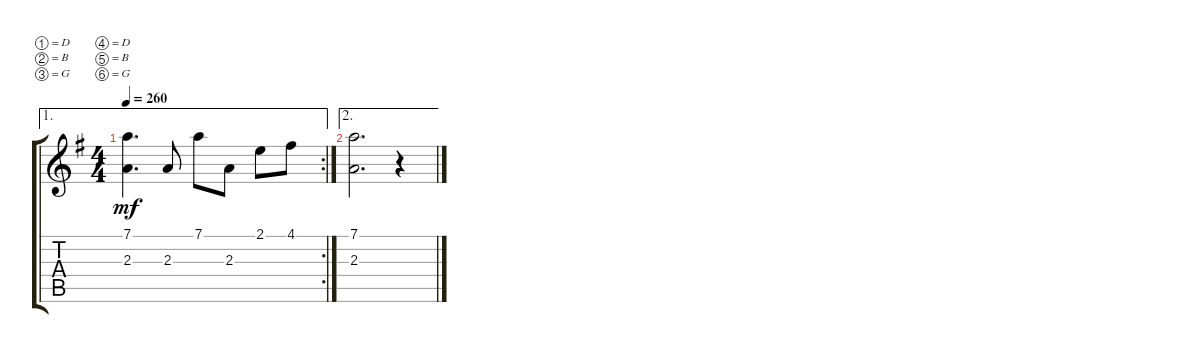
\defaultSystemsLayout 4
\bracketExtendMode groupsimilarinstruments
\singleTrackTrackNamePolicy hidden
\multiTrackTrackNamePolicy hidden
\otherSystemsTrackNameOrientation horizontal
\track ("Steel Guitar" "S-Gt") {instrument acousticguitarsteel}
\staff {score tabs}
\tuning (D4 B3 G3 D3 B2 G2)
\ae 1
\rc 2
\ts (4 4)
\tempo 260
\clef g2
\ks g
(2.3 7.1).4{d dy mf} 2.3.8 7.1.8 2.3.8 2.1.8 4.1.8 |
\ae 2
(2.3 7.1).2{d} r.4
